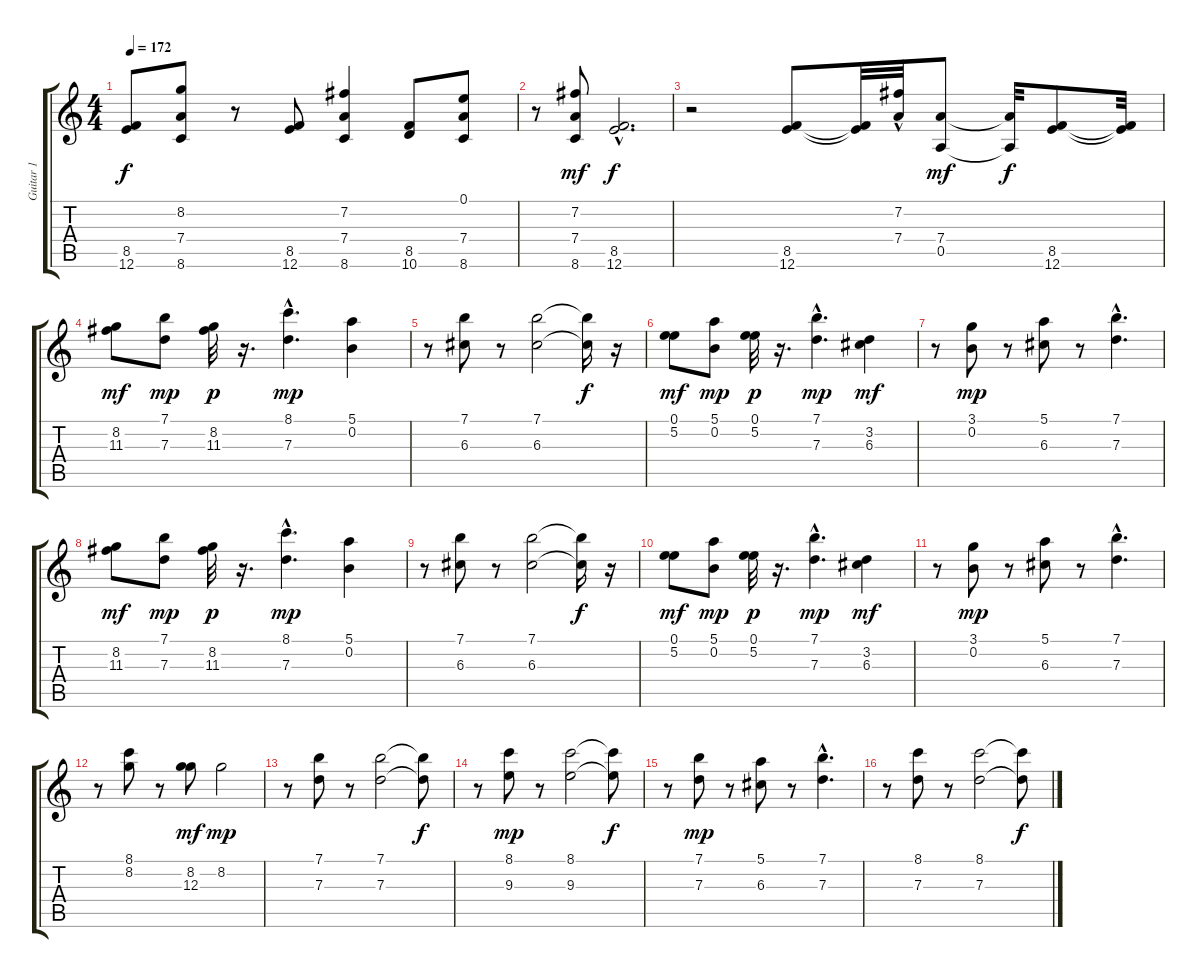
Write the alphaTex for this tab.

\track ("Guitar 1" "Guitar 1") {instrument acousticguitarsteel}
\staff {score tabs}
\tuning (E4 B3 G3 D3 A2 E2) {hide}
\ts (4 4)
\tempo 172
\clef g2
\ks c
(8.5 12.6).8{dy f} (8.2 7.4 8.6).8 r.8 (8.5 12.6).8 (7.2 7.4 8.6).4 (8.5 10.6).8 (0.1 7.4 8.6).8 |
r.8 (7.2 7.4 8.6).8{dy mf} (8.5{hac} 12.6{hac}).2{d dy f} |
r.2 (8.5 12.6).8 (8.5{t} 12.6{t}).32 (7.2{hac} 7.4{hac}).32 (7.4 0.5).8{dy mf} (7.4{t} 0.5{t}).32{dy f} (8.5 12.6).8 (8.5{t} 12.6{t}).32 |
(8.2 11.3).8{dy mf} (7.1 7.3).8{dy mp} (8.2 11.3).32{dy p} r.16{d} (8.1{hac} 7.3{hac}).4{d dy mp} (5.1 0.2).4 |
r.8 (7.1 6.3).8 r.8 (7.1 6.3).2 (7.1{t} 6.3{t}).16{dy f} r.16 |
(0.1 5.2).8{dy mf} (5.1 0.2).8{dy mp} (0.1 5.2).32{dy p} r.16{d} (7.1{hac} 7.3{hac}).4{d dy mp} (3.2 6.3).4{dy mf} |
r.8 (3.1 0.2).8{dy mp} r.8 (5.1 6.3).8 r.8 (7.1{hac} 7.3{hac}).4{d} |
(8.2 11.3).8{dy mf} (7.1 7.3).8{dy mp} (8.2 11.3).32{dy p} r.16{d} (8.1{hac} 7.3{hac}).4{d dy mp} (5.1 0.2).4 |
r.8 (7.1 6.3).8 r.8 (7.1 6.3).2 (7.1{t} 6.3{t}).16{dy f} r.16 |
(0.1 5.2).8{dy mf} (5.1 0.2).8{dy mp} (0.1 5.2).32{dy p} r.16{d} (7.1{hac} 7.3{hac}).4{d dy mp} (3.2 6.3).4{dy mf} |
r.8 (3.1 0.2).8{dy mp} r.8 (5.1 6.3).8 r.8 (7.1{hac} 7.3{hac}).4{d} |
r.8 (8.1 8.2).8 r.8 (8.2 12.3).8{dy mf} 8.2.2{dy mp} |
r.8 (7.1 7.3).8 r.8 (7.1 7.3).2 (7.1{t} 7.3{t}).8{dy f} |
r.8 (8.1 9.3).8{dy mp} r.8 (8.1 9.3).2 (8.1{t} 9.3{t}).8{dy f} |
r.8 (7.1 7.3).8{dy mp} r.8 (5.1 6.3).8 r.8 (7.1{hac} 7.3{hac}).4{d} |
r.8 (8.1 7.3).8 r.8 (8.1 7.3).2 (8.1{t} 7.3{t}).8{dy f}
